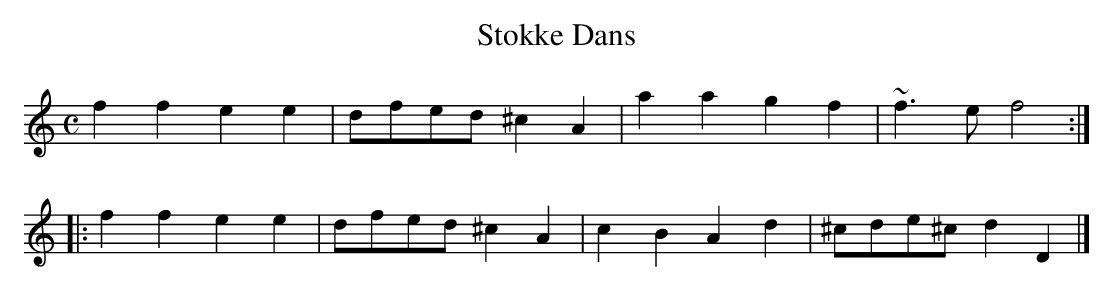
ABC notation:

X:1
T:Stokke Dans
M:C
K:Ddor
f2f2e2e2|dfed^c2A2|a2a2g2f2|~f3ef4:|
|:f2f2e2e2|dfed^c2A2|c2B2A2d2|^cde^cd2D2|]
